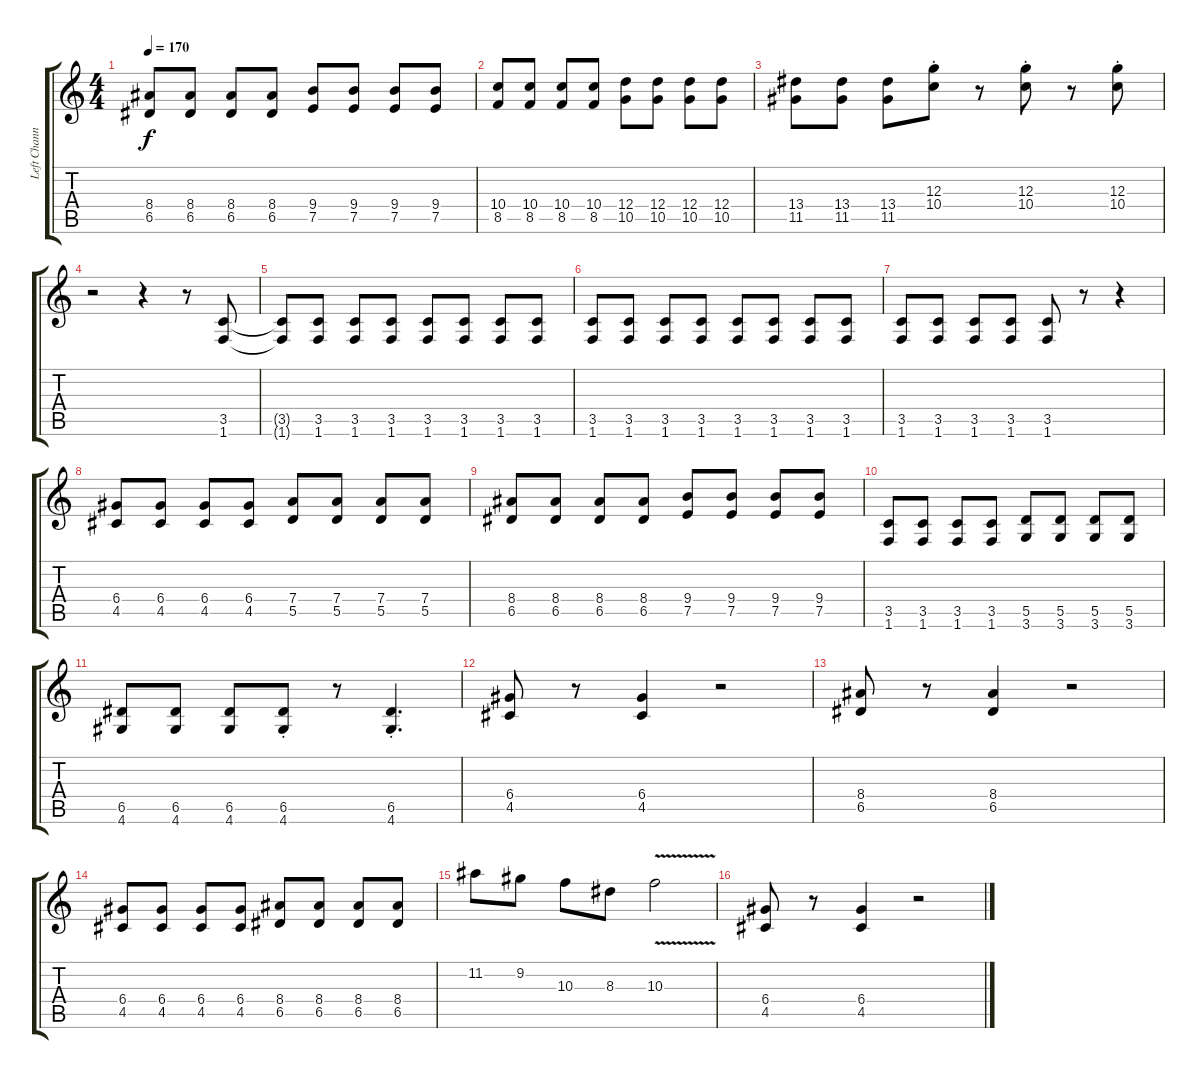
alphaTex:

\track ("Left Channel" "Left Chann") {instrument distortionguitar}
\staff {score tabs}
\tuning (E4 B3 G3 D3 A2 E2) {hide}
\ts (4 4)
\tempo 170
\clef g2
\ks c
(8.4 6.5).8{dy f} (8.4 6.5).8 (8.4 6.5).8 (8.4 6.5).8 (9.4 7.5).8 (9.4 7.5).8 (9.4 7.5).8 (9.4 7.5).8 |
(10.4 8.5).8 (10.4 8.5).8 (10.4 8.5).8 (10.4 8.5).8 (12.4 10.5).8 (12.4 10.5).8 (12.4 10.5).8 (12.4 10.5).8 |
(13.4 11.5).8 (13.4 11.5).8 (13.4 11.5).8 (12.3{st} 10.4{st}).8 r.8 (12.3{st} 10.4{st}).8 r.8 (12.3{st} 10.4{st}).8 |
r.2 r.4 r.8 (3.5 1.6).8 |
(3.5{t} 1.6{t}).8 (3.5 1.6).8 (3.5 1.6).8 (3.5 1.6).8 (3.5 1.6).8 (3.5 1.6).8 (3.5 1.6).8 (3.5 1.6).8 |
(3.5 1.6).8 (3.5 1.6).8 (3.5 1.6).8 (3.5 1.6).8 (3.5 1.6).8 (3.5 1.6).8 (3.5 1.6).8 (3.5 1.6).8 |
(3.5 1.6).8 (3.5 1.6).8 (3.5 1.6).8 (3.5 1.6).8 (3.5 1.6).8 r.8 r.4 |
(6.4 4.5).8 (6.4 4.5).8 (6.4 4.5).8 (6.4 4.5).8 (7.4 5.5).8 (7.4 5.5).8 (7.4 5.5).8 (7.4 5.5).8 |
(8.4 6.5).8 (8.4 6.5).8 (8.4 6.5).8 (8.4 6.5).8 (9.4 7.5).8 (9.4 7.5).8 (9.4 7.5).8 (9.4 7.5).8 |
(3.5 1.6).8 (3.5 1.6).8 (3.5 1.6).8 (3.5 1.6).8 (5.5 3.6).8 (5.5 3.6).8 (5.5 3.6).8 (5.5 3.6).8 |
(6.5 4.6).8 (6.5 4.6).8 (6.5 4.6).8 (6.5{st} 4.6{st}).8 r.8 (6.5{st} 4.6{st}).4{d} |
(6.4 4.5).8 r.8 (6.4 4.5).4 r.2 |
(8.4 6.5).8 r.8 (8.4 6.5).4 r.2 |
(6.4 4.5).8 (6.4 4.5).8 (6.4 4.5).8 (6.4 4.5).8 (8.4 6.5).8 (8.4 6.5).8 (8.4 6.5).8 (8.4 6.5).8 |
11.2.8 9.2.8 10.3.8 8.3.8 10.3{v}.2 |
(6.4 4.5).8 r.8 (6.4 4.5).4 r.2
